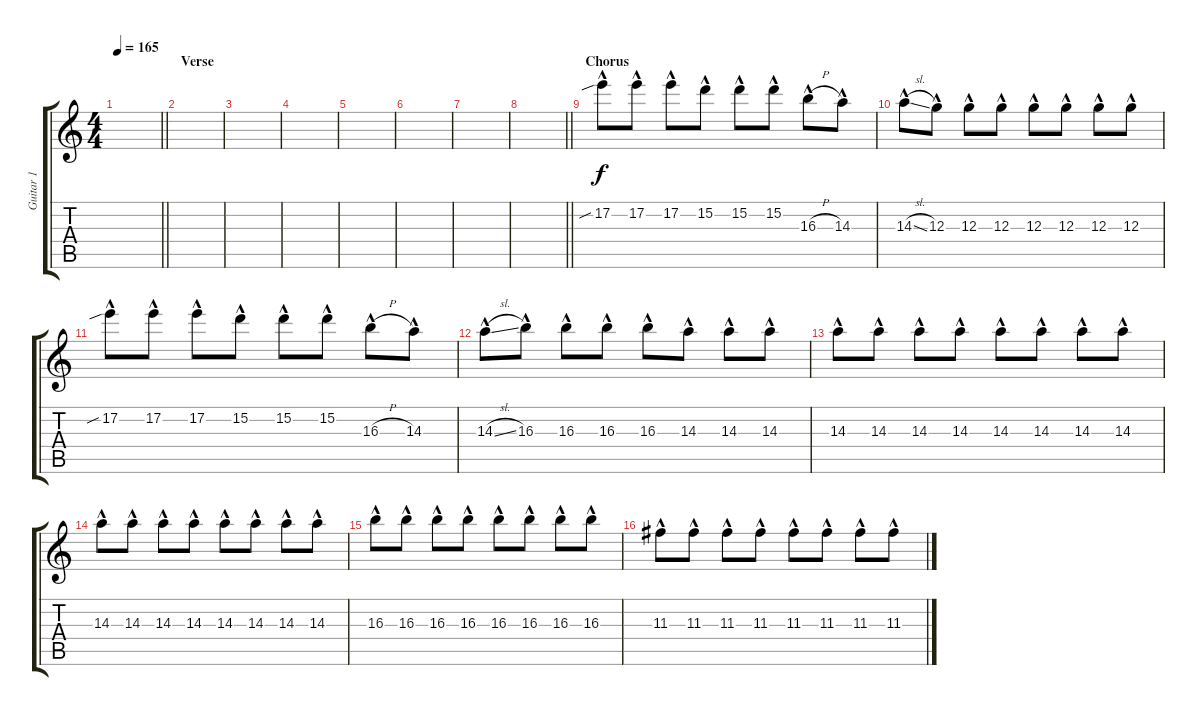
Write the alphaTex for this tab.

\track ("Guitar 1" "Guitar 1") {instrument overdrivenguitar}
\staff {score tabs}
\tuning (E4 B3 G3 D3 A2 E2) {hide}
\ts (4 4)
\tempo 165
\clef g2
\barLineRight lightlight
\ks c
|
\section ("" "Verse")
|
|
|
|
|
|
\barLineRight lightlight
|
\section ("" "Chorus")
17.2{sib hac}.8 17.2{hac}.8 17.2{hac}.8 15.2{hac}.8 15.2{hac}.8 15.2{hac}.8 16.3{h hac}.8 14.3{hac}.8 |
14.3{sl hac}.8 12.3{hac}.8 12.3{hac}.8 12.3{hac}.8 12.3{hac}.8 12.3{hac}.8 12.3{hac}.8 12.3{hac}.8 |
17.2{sib hac}.8 17.2{hac}.8 17.2{hac}.8 15.2{hac}.8 15.2{hac}.8 15.2{hac}.8 16.3{h hac}.8 14.3{hac}.8 |
14.3{sl hac}.8 16.3{hac}.8 16.3{hac}.8 16.3{hac}.8 16.3{hac}.8 14.3{hac}.8 14.3{hac}.8 14.3{hac}.8 |
14.3{hac}.8 14.3{hac}.8 14.3{hac}.8 14.3{hac}.8 14.3{hac}.8 14.3{hac}.8 14.3{hac}.8 14.3{hac}.8 |
14.3{hac}.8 14.3{hac}.8 14.3{hac}.8 14.3{hac}.8 14.3{hac}.8 14.3{hac}.8 14.3{hac}.8 14.3{hac}.8 |
16.3{hac}.8 16.3{hac}.8 16.3{hac}.8 16.3{hac}.8 16.3{hac}.8 16.3{hac}.8 16.3{hac}.8 16.3{hac}.8 |
11.3{hac}.8 11.3{hac}.8 11.3{hac}.8 11.3{hac}.8 11.3{hac}.8 11.3{hac}.8 11.3{hac}.8 11.3{hac}.8
